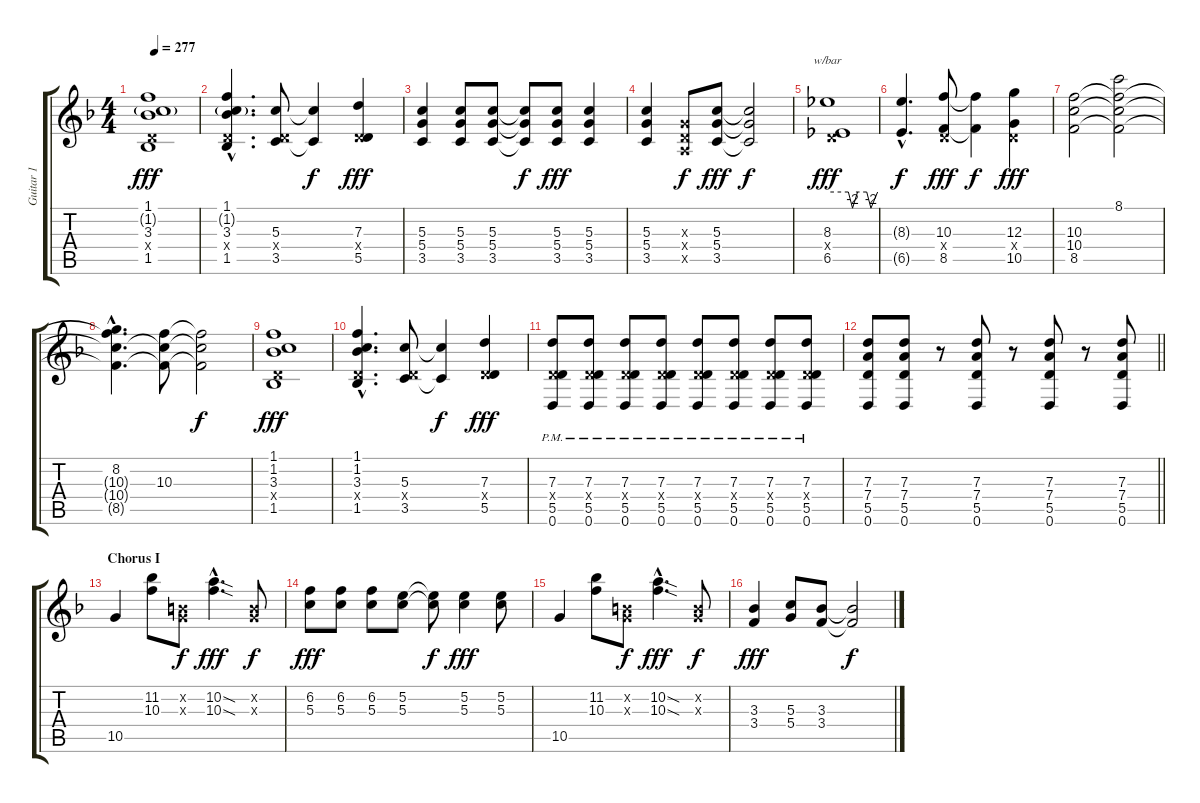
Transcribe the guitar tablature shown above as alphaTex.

\track ("Guitar 1" "Guitar 1") {instrument distortionguitar}
\staff {score tabs}
\tuning (E4 B3 G3 D3 A2 D2) {hide}
\ts (4 4)
\tempo 277
\clef g2
\ks f
(1.1 1.2{g} 3.3 0.4{x} 1.5).1{dy fff} |
(1.1{hac} 1.2{g hac} 3.3{hac} 0.4{hac x} 1.5{hac}).4{d} (5.3 0.4{x} 3.5).8 (5.3{t} 3.5{t}).4{dy f} (7.3 0.4{x} 5.5).4{dy fff} |
(5.3 5.4 3.5).4 (5.3 5.4 3.5).8 (5.3 5.4 3.5).8 (5.3{t} 5.4{t} 3.5{t}).8{dy f} (5.3 5.4 3.5).8{dy fff} (5.3 5.4 3.5).4 |
(5.3 5.4 3.5).4 (0.3{x} 0.4{x} 0.5{x}).8{dy f} (5.3 5.4 3.5).8{dy fff} (5.3{t} 5.4{t} 3.5{t}).2{dy f} |
(8.3 0.4{x} 6.5).1{tbe (custom default 0 0 25 0 30 -8 36 0 47 0 52 -8 60 0) dy fff} |
(8.3{hac t} 6.5{hac t}).4{d dy f} (10.3 0.4{x} 8.5).8{dy fff} (10.3{t} 8.5{t}).4{dy f} (12.3 0.4{x} 10.5).4{dy fff} |
(10.3 10.4 8.5).2 (8.1 10.3{t} 10.4{t} 8.5{t}).2 |
(8.2{hac} 10.3{hac t} 10.4{hac t} 8.5{hac t}).4{d} (10.3 10.4{t} 8.5{t}).8 (10.3{t} 10.4{t} 8.5{t}).2{dy f} |
(1.1 1.2 3.3 0.4{x} 1.5).1{dy fff} |
(1.1{hac} 1.2{hac} 3.3{hac} 0.4{hac x} 1.5{hac}).4{d} (5.3 0.4{x} 3.5).8 (5.3{t} 3.5{t}).4{dy f} (7.3 0.4{x} 5.5).4{dy fff} |
(7.3{pm} 0.4{x} 5.5{pm} 0.6{pm}).8 (7.3{pm} 0.4{x} 5.5{pm} 0.6{pm}).8 (7.3{pm} 0.4{x} 5.5{pm} 0.6{pm}).8 (7.3{pm} 0.4{x} 5.5{pm} 0.6{pm}).8 (7.3{pm} 0.4{x} 5.5{pm} 0.6{pm}).8 (7.3{pm} 0.4{x} 5.5{pm} 0.6{pm}).8 (7.3{pm} 0.4{x} 5.5{pm} 0.6{pm}).8 (7.3{pm} 0.4{x} 5.5{pm} 0.6{pm}).8 |
\barLineRight lightlight
(7.3 7.4 5.5 0.6).8 (7.3 7.4 5.5 0.6).8 r.8 (7.3 7.4 5.5 0.6).8 r.8 (7.3 7.4 5.5 0.6).8 r.8 (7.3 7.4 5.5 0.6).8 |
\section ("" "Chorus I")
10.5.4 (11.2 10.3).8 (0.2{x} 0.3{x}).8{dy f} (10.2{sod hac} 10.3{sod hac}).4{d dy fff} (0.2{x} 0.3{x}).8{dy f} |
(6.2 5.3).8{dy fff} (6.2 5.3).8 (6.2 5.3).8 (5.2 5.3).8 (5.2{t} 5.3{t}).8{dy f} (5.2 5.3).4{dy fff} (5.2 5.3).8 |
10.5.4 (11.2 10.3).8 (0.2{x} 0.3{x}).8{dy f} (10.2{sod hac} 10.3{sod hac}).4{d dy fff} (0.2{x} 0.3{x}).8{dy f} |
(3.3 3.4).4{dy fff} (5.3 5.4).8 (3.3 3.4).8 (3.3{t} 3.4{t}).2{dy f}
